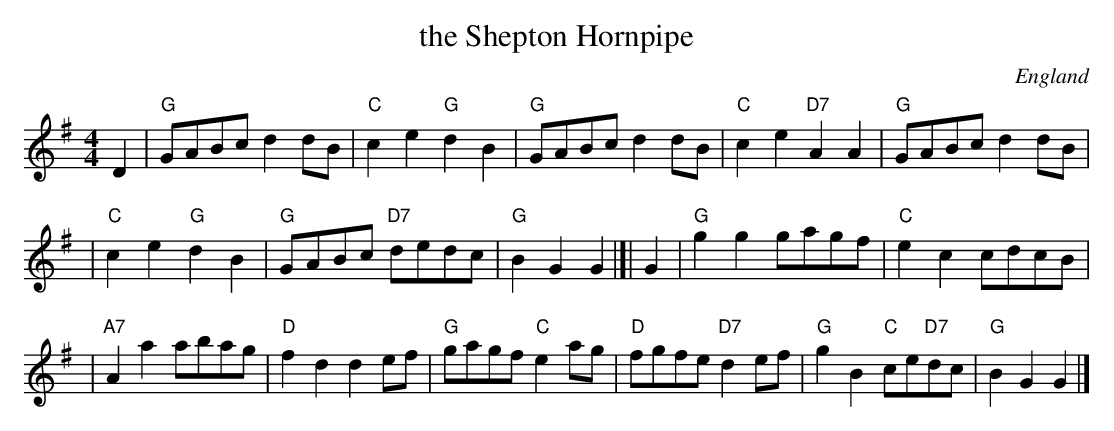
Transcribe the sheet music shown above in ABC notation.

X:1
T: the Shepton Hornpipe
O: England
M: 4/4
L: 1/8
K: G
D2 \
| "G"GABc d2dB | "C"c2e2 "G"d2B2 | "G"GABc d2dB | "C"c2e2  "D7"A2A2 | "G"GABc d2dB |
| "C"c2e2 "G"d2B2 | "G"GABc "D7"dedc | "G"B2G2 G2 |]| G2 | "G"g2g2 gagf | "C"e2c2 cdcB |
| "A7"A2a2 abag | "D"f2d2 d2ef | "G"gagf "C"e2ag | "D"fgfe "D7"d2ef | "G"g2B2 "C"ce"D7"dc | "G"B2G2 G2 |]
